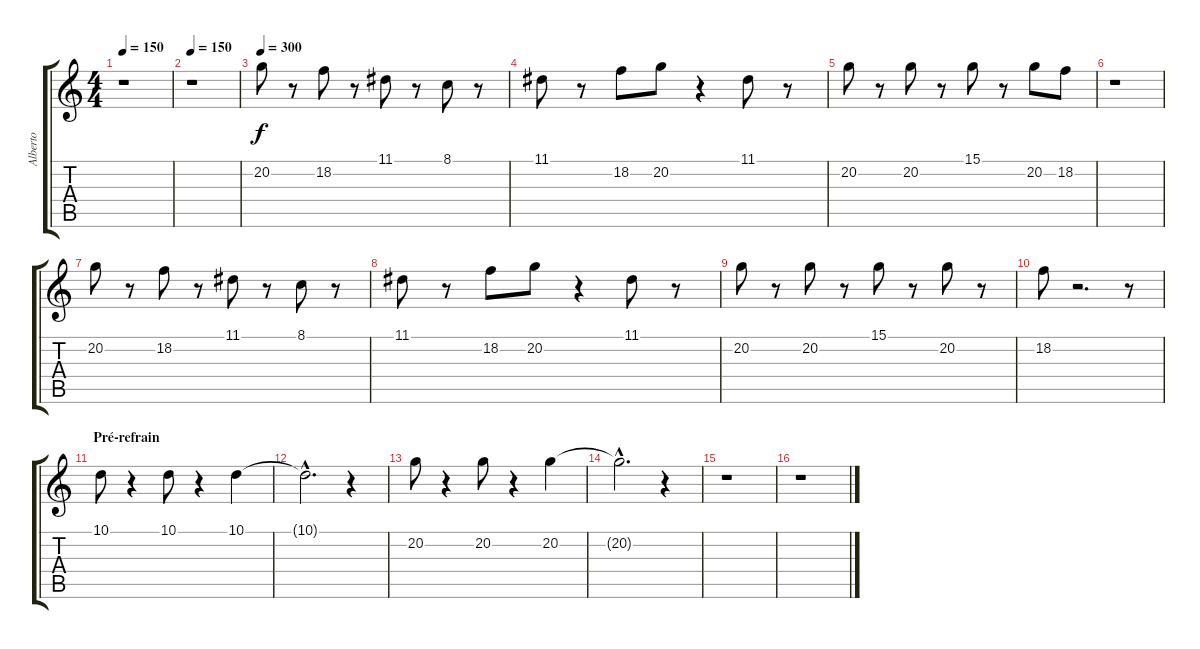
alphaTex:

\track ("Alberto" "Alberto") {instrument trumpet}
\staff {score tabs}
\tuning (E4 B3 G3 D3 A2 E2) {hide}
\ts (4 4)
\tempo 150
\clef g2
\ks c
r.1{dy f} |
\tempo 150
r.1 |
\tempo 300
20.2.8 r.8 18.2.8 r.8 11.1.8 r.8 8.1.8 r.8 |
11.1.8 r.8 18.2.8 20.2.8 r.4 11.1.8 r.8 |
20.2.8 r.8 20.2.8 r.8 15.1.8 r.8 20.2.8 18.2.8 |
r.1 |
20.2.8 r.8 18.2.8 r.8 11.1.8 r.8 8.1.8 r.8 |
11.1.8 r.8 18.2.8 20.2.8 r.4 11.1.8 r.8 |
20.2.8 r.8 20.2.8 r.8 15.1.8 r.8 20.2.8 r.8 |
18.2.8 r.2{d} r.8 |
\section ("" "Pré-refrain")
10.1.8 r.4 10.1.8 r.4 10.1.4 |
10.1{hac t}.2{d} r.4 |
20.2.8 r.4 20.2.8 r.4 20.2.4 |
20.2{hac t}.2{d} r.4 |
r.1 |
r.1
